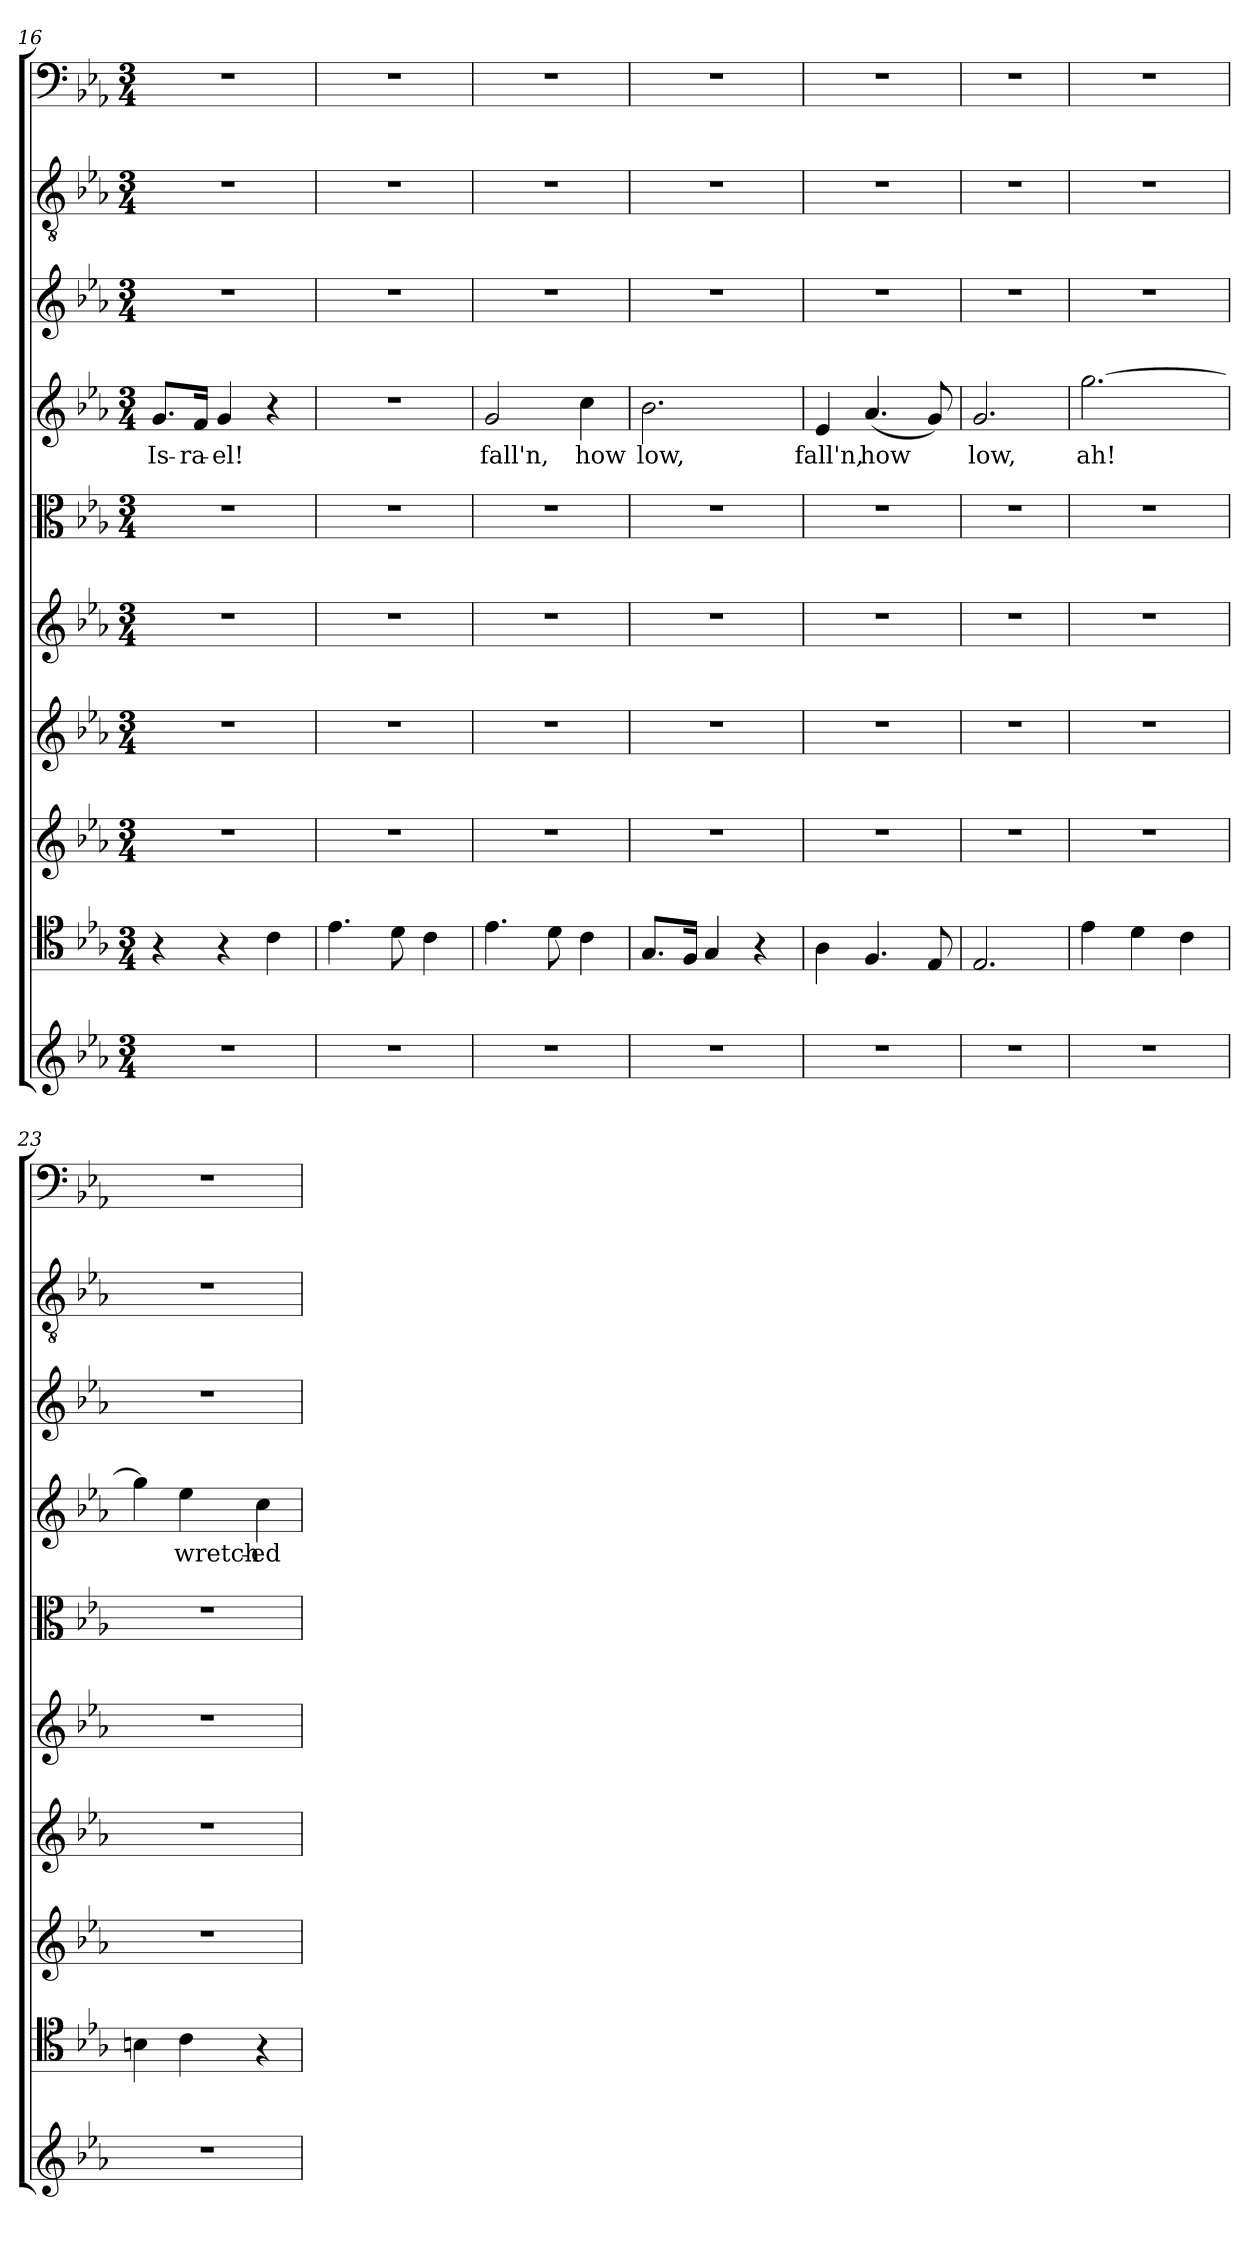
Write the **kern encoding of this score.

**kern	**kern	**kern	**kern	**kern	**kern	**kern	**text	**kern	**kern	**kern
*part10	*part9	*part8	*part7	*part6	*part5	*part4	*part4	*part3	*part2	*part1
*staff10	*staff9	*staff8	*staff7	*staff6	*staff5	*staff4	*staff4	*staff3	*staff2	*staff1
*clefG2	*clefC4	*clefG2	*clefG2	*clefG2	*clefC3	*clefG2	*	*clefG2	*clefGv2	*clefF4
*k[b-e-a-]	*k[b-e-a-]	*k[b-e-a-]	*k[b-e-a-]	*k[b-e-a-]	*k[b-e-a-]	*k[b-e-a-]	*	*k[b-e-a-]	*k[b-e-a-]	*k[b-e-a-]
*c:	*c:	*c:	*c:	*c:	*c:	*c:	*	*c:	*c:	*c:
*M3/4	*M3/4	*M3/4	*M3/4	*M3/4	*M3/4	*M3/4	*	*M3/4	*M3/4	*M3/4
=16	=16	=16	=16	=16	=16	=16	=16	=16	=16	=16
2.r	4r	2.r	2.r	2.r	2.r	8.g/L	Is-	2.r	2.r	2.r
.	.	.	.	.	.	16f/Jk	-ra-	.	.	.
.	4r	.	.	.	.	4g/	-el!	.	.	.
.	4c\	.	.	.	.	4r	.	.	.	.
=17	=17	=17	=17	=17	=17	=17	=17	=17	=17	=17
2.r	4.e-\	2.r	2.r	2.r	2.r	2.r	.	2.r	2.r	2.r
.	8d\	.	.	.	.	.	.	.	.	.
.	4c\	.	.	.	.	.	.	.	.	.
=18	=18	=18	=18	=18	=18	=18	=18	=18	=18	=18
2.r	4.e-\	2.r	2.r	2.r	2.r	2g/	fall'n,	2.r	2.r	2.r
.	8d\	.	.	.	.	.	.	.	.	.
.	4c\	.	.	.	.	4cc\	how	.	.	.
=19	=19	=19	=19	=19	=19	=19	=19	=19	=19	=19
2.r	8.G/L	2.r	2.r	2.r	2.r	2.b-\	low,	2.r	2.r	2.r
.	16F/Jk	.	.	.	.	.	.	.	.	.
.	4G/	.	.	.	.	.	.	.	.	.
.	4r	.	.	.	.	.	.	.	.	.
=20	=20	=20	=20	=20	=20	=20	=20	=20	=20	=20
2.r	4A-\	2.r	2.r	2.r	2.r	4e-/	fall'n,	2.r	2.r	2.r
.	4.F/	.	.	.	.	(4.a-/	how	.	.	.
.	8E-/	.	.	.	.	8g/)	.	.	.	.
=21	=21	=21	=21	=21	=21	=21	=21	=21	=21	=21
2.r	2.E-/	2.r	2.r	2.r	2.r	2.g/	low,	2.r	2.r	2.r
=22	=22	=22	=22	=22	=22	=22	=22	=22	=22	=22
2.r	4e-\	2.r	2.r	2.r	2.r	[2.gg\	ah!	2.r	2.r	2.r
.	4d\	.	.	.	.	.	.	.	.	.
.	4c\	.	.	.	.	.	.	.	.	.
=23	=23	=23	=23	=23	=23	=23	=23	=23	=23	=23
2.r	4Bn\	2.r	2.r	2.r	2.r	4gg\]	.	2.r	2.r	2.r
.	4c\	.	.	.	.	4ee-\	wretch-	.	.	.
.	4r	.	.	.	.	4cc\	-ed	.	.	.
=	=	=	=	=	=	=	=	=	=	=
*-	*-	*-	*-	*-	*-	*-	*-	*-	*-	*-
